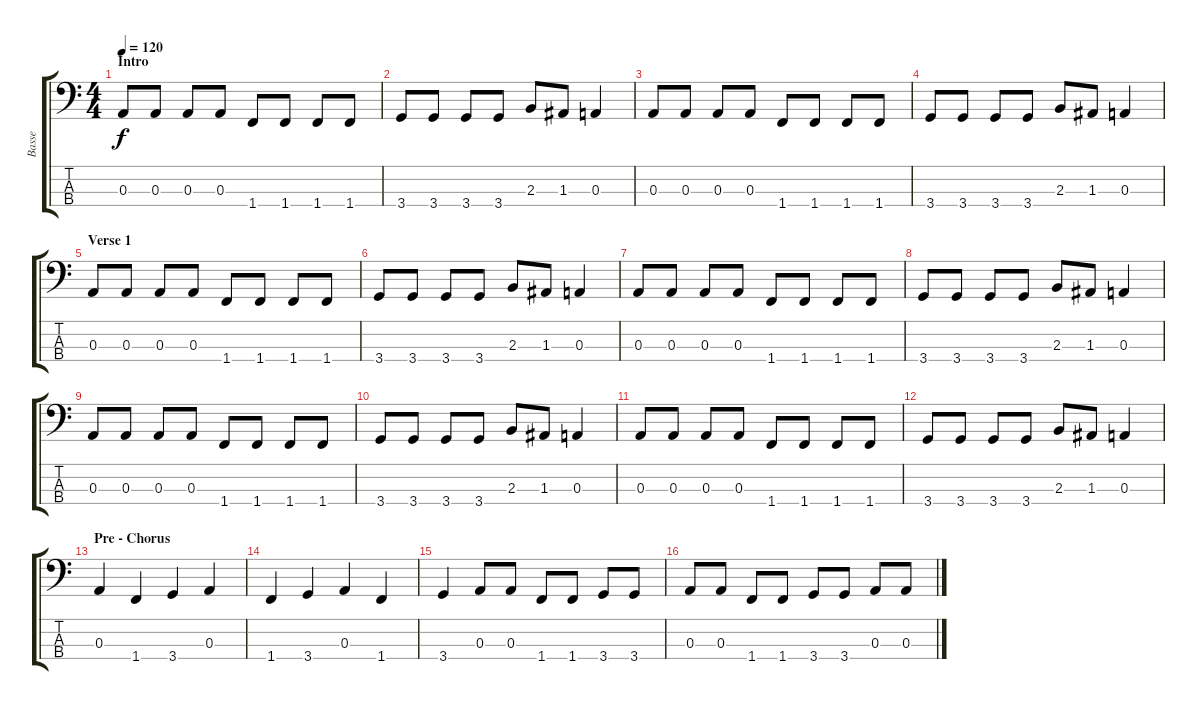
\track ("Basse" "Basse") {instrument electricbassfinger}
\staff {score tabs}
\tuning (G2 D2 A1 E1) {hide}
\ts (4 4)
\section ("" "Intro")
\tempo 120
\clef f4
\ks c
0.3.8{dy f instrument electricbassfinger} 0.3.8 0.3.8 0.3.8 1.4.8 1.4.8 1.4.8 1.4.8 |
3.4.8 3.4.8 3.4.8 3.4.8 2.3.8 1.3.8 0.3.4 |
0.3.8 0.3.8 0.3.8 0.3.8 1.4.8 1.4.8 1.4.8 1.4.8 |
3.4.8 3.4.8 3.4.8 3.4.8 2.3.8 1.3.8 0.3.4 |
\section ("" "Verse 1")
0.3.8 0.3.8 0.3.8 0.3.8 1.4.8 1.4.8 1.4.8 1.4.8 |
3.4.8 3.4.8 3.4.8 3.4.8 2.3.8 1.3.8 0.3.4 |
0.3.8 0.3.8 0.3.8 0.3.8 1.4.8 1.4.8 1.4.8 1.4.8 |
3.4.8 3.4.8 3.4.8 3.4.8 2.3.8 1.3.8 0.3.4 |
0.3.8 0.3.8 0.3.8 0.3.8 1.4.8 1.4.8 1.4.8 1.4.8 |
3.4.8 3.4.8 3.4.8 3.4.8 2.3.8 1.3.8 0.3.4 |
0.3.8 0.3.8 0.3.8 0.3.8 1.4.8 1.4.8 1.4.8 1.4.8 |
3.4.8 3.4.8 3.4.8 3.4.8 2.3.8 1.3.8 0.3.4 |
\section ("" "Pre - Chorus")
0.3.4 1.4.4 3.4.4 0.3.4 |
1.4.4 3.4.4 0.3.4 1.4.4 |
3.4.4 0.3.8 0.3.8 1.4.8 1.4.8 3.4.8 3.4.8 |
0.3.8 0.3.8 1.4.8 1.4.8 3.4.8 3.4.8 0.3.8 0.3.8
